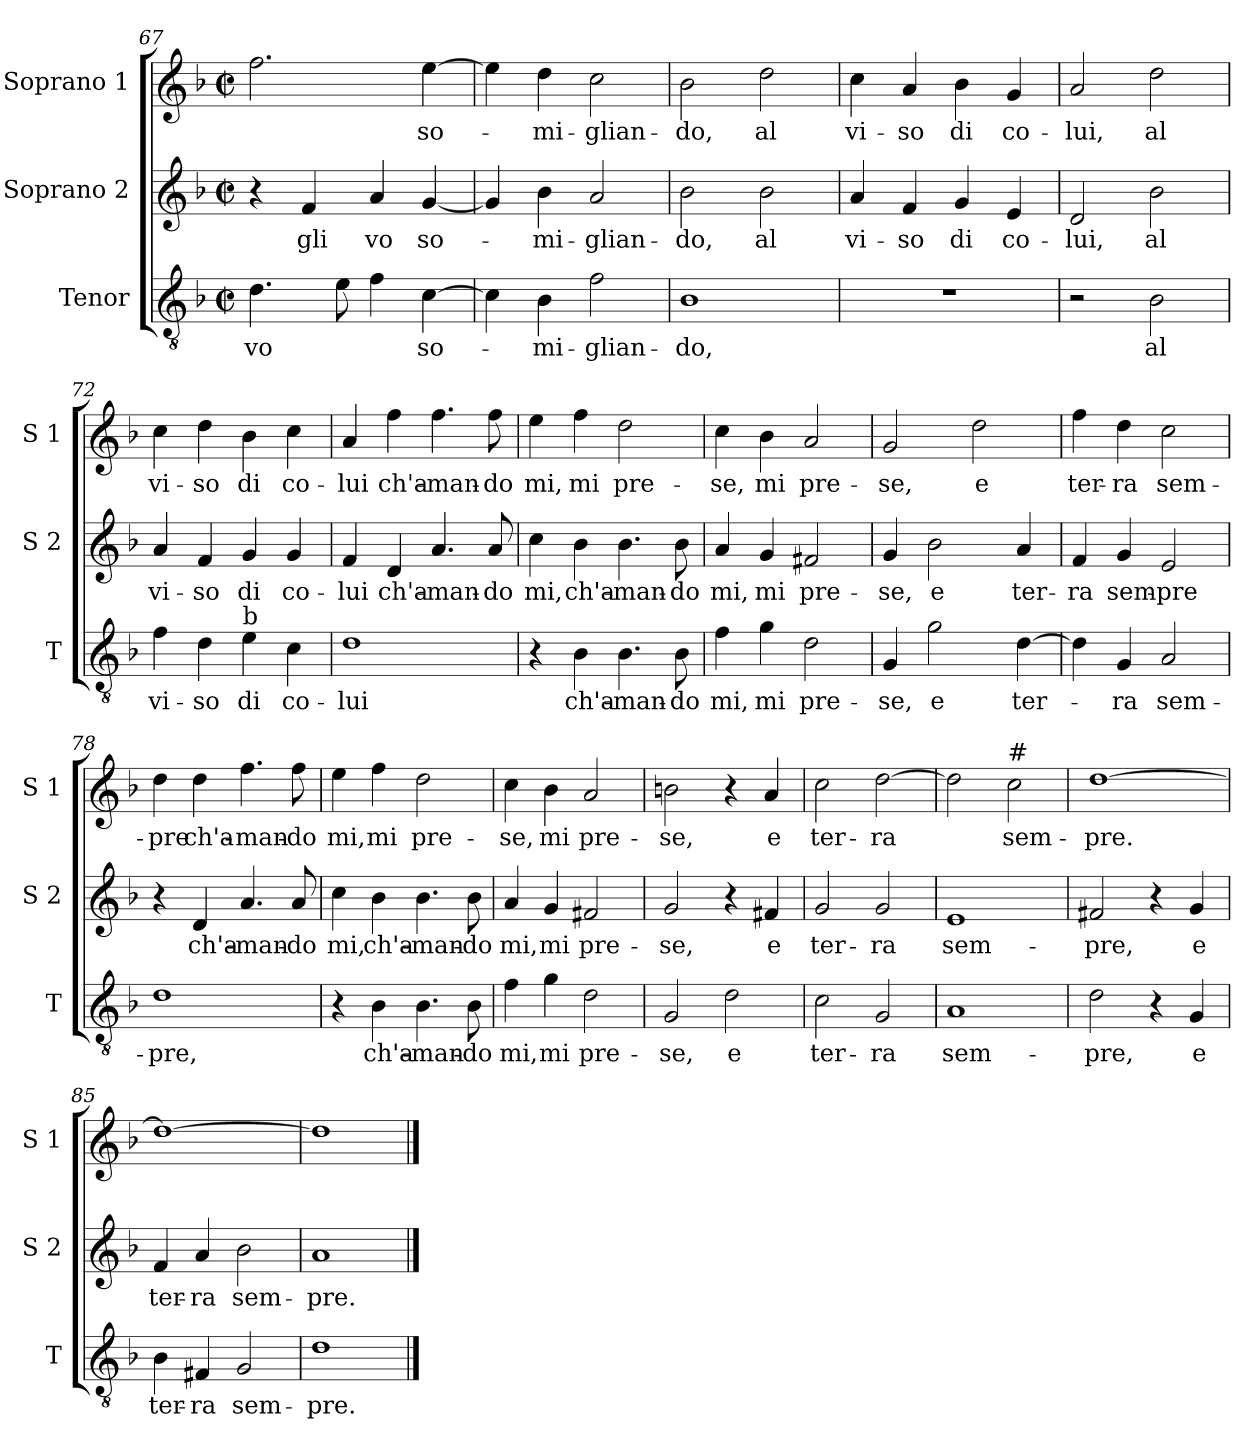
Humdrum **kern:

**kern	**text	**kern	**text	**kern	**text
*part3	*part3	*part2	*part2	*part1	*part1
*staff3	*staff3	*staff2	*staff2	*staff1	*staff1
*I"Tenor	*	*I"Soprano 2	*	*I"Soprano 1	*
*I'T	*	*I'S 2	*	*I'S 1	*
*clefGv2	*	*clefG2	*	*clefG2	*
*k[b-]	*	*k[b-]	*	*k[b-]	*
*F:	*	*F:	*	*F:	*
*M2/2	*	*M2/2	*	*M2/2	*
*met(c|)	*	*met(c|)	*	*met(c|)	*
=67	=67	=67	=67	=67	=67
!	!LO:LY:b	!	!	!	!
4.d\	vo	4r	.	2.ff\	.
!	!	!	!LO:LY:b	!	!
.	.	4f/	gli	.	.
8e\	.	.	.	.	.
!	!	!	!LO:LY:b	!	!
4f\	.	4a/	vo	.	.
!	!LO:LY:b	!	!LO:LY:b	!	!LO:LY:b
[4c\	so-	[4g/	so-	[4ee\	so-
=68	=68	=68	=68	=68	=68
4c\]	.	4g/]	.	4ee\]	.
!	!LO:LY:b	!	!LO:LY:b	!	!LO:LY:b
4B-\	-mi-	4b-\	-mi-	4dd\	-mi-
!	!LO:LY:b	!	!LO:LY:b	!	!LO:LY:b
2f\	-glian-	2a/	-glian-	2cc\	-glian-
=69	=69	=69	=69	=69	=69
!	!LO:LY:b	!	!LO:LY:b	!	!LO:LY:b
1B-	-do,	2b-\	-do,	2b-\	-do,
!	!	!	!LO:LY:b	!	!LO:LY:b
.	.	2b-\	al	2dd\	al
=70	=70	=70	=70	=70	=70
!	!	!	!LO:LY:b	!	!LO:LY:b
1r	.	4a/	vi-	4cc\	vi-
!	!	!	!LO:LY:b	!	!LO:LY:b
.	.	4f/	-so	4a/	-so
!	!	!	!LO:LY:b	!	!LO:LY:b
.	.	4g/	di	4b-\	di
!	!	!	!LO:LY:b	!	!LO:LY:b
.	.	4e/	co-	4g/	co-
!!LO:LB:g=z
=71	=71	=71	=71	=71	=71
!	!	!	!LO:LY:b	!	!LO:LY:b
2r	.	2d/	-lui,	2a/	-lui,
!	!LO:LY:b	!	!LO:LY:b	!	!LO:LY:b
2B-\	al	2b-\	al	2dd\	al
=72	=72	=72	=72	=72	=72
!	!LO:LY:b	!	!LO:LY:b	!	!LO:LY:b
4f\	vi-	4a/	vi-	4cc\	vi-
!	!LO:LY:b	!	!LO:LY:b	!	!LO:LY:b
4d\	-so	4f/	-so	4dd\	-so
!LO:TX:a:t=b	!	!	!	!	!
!	!LO:LY:b	!	!LO:LY:b	!	!LO:LY:b
4e\	di	4g/	di	4b-\	di
!	!LO:LY:b	!	!LO:LY:b	!	!LO:LY:b
4c\	co-	4g/	co-	4cc\	co-
=73	=73	=73	=73	=73	=73
!	!LO:LY:b	!	!LO:LY:b	!	!LO:LY:b
1d	-lui	4f/	-lui	4a/	-lui
!	!	!	!LO:LY:b	!	!LO:LY:b
.	.	4d/	ch'a-	4ff\	ch'a-
!	!	!	!LO:LY:b	!	!LO:LY:b
.	.	4.a/	-man-	4.ff\	-man-
!	!	!	!LO:LY:b	!	!LO:LY:b
.	.	8a/	-do	8ff\	-do
=74	=74	=74	=74	=74	=74
!	!	!	!LO:LY:b	!	!LO:LY:b
4r	.	4cc\	mi,	4ee\	mi,
!	!LO:LY:b	!	!LO:LY:b	!	!LO:LY:b
4B-\	ch'a-	4b-\	ch'a-	4ff\	mi
!	!LO:LY:b	!	!LO:LY:b	!	!LO:LY:b
4.B-\	-man-	4.b-\	-man-	2dd\	pre-
!	!LO:LY:b	!	!LO:LY:b	!	!
8B-\	-do	8b-\	-do	.	.
=75	=75	=75	=75	=75	=75
!	!LO:LY:b	!	!LO:LY:b	!	!LO:LY:b
4f\	mi,	4a/	mi,	4cc\	-se,
!	!LO:LY:b	!	!LO:LY:b	!	!LO:LY:b
4g\	mi	4g/	mi	4b-\	mi
!	!LO:LY:b	!	!LO:LY:b	!	!LO:LY:b
2d\	pre-	2f#X/	pre-	2a/	pre-
!!LO:LB:g=z
=76	=76	=76	=76	=76	=76
!	!LO:LY:b	!	!LO:LY:b	!	!LO:LY:b
4G/	-se,	4g/	-se,	2g/	-se,
!	!LO:LY:b	!	!LO:LY:b	!	!
2g\	e	2b-\	e	.	.
!	!	!	!	!	!LO:LY:b
.	.	.	.	2dd\	e
!	!LO:LY:b	!	!LO:LY:b	!	!
[4d\	ter-	4a/	ter-	.	.
=77	=77	=77	=77	=77	=77
!	!	!	!LO:LY:b	!	!LO:LY:b
4d\]	.	4f/	-ra	4ff\	ter-
!	!LO:LY:b	!	!LO:LY:b	!	!LO:LY:b
4G/	-ra	4g/	sem-	4dd\	-ra
!	!LO:LY:b	!	!LO:LY:b	!	!LO:LY:b
2A/	sem-	2e/	-pre	2cc\	sem-
=78	=78	=78	=78	=78	=78
!	!LO:LY:b	!	!	!	!LO:LY:b
1d	-pre,	4r	.	4dd\	-pre
!	!	!	!LO:LY:b	!	!LO:LY:b
.	.	4d/	ch'a-	4dd\	ch'a-
!	!	!	!LO:LY:b	!	!LO:LY:b
.	.	4.a/	-man-	4.ff\	-man-
!	!	!	!LO:LY:b	!	!LO:LY:b
.	.	8a/	-do	8ff\	-do
=79	=79	=79	=79	=79	=79
!	!	!	!LO:LY:b	!	!LO:LY:b
4r	.	4cc\	mi,	4ee\	mi,
!	!LO:LY:b	!	!LO:LY:b	!	!LO:LY:b
4B-\	ch'a-	4b-\	ch'a-	4ff\	mi
!	!LO:LY:b	!	!LO:LY:b	!	!LO:LY:b
4.B-\	-man-	4.b-\	-man-	2dd\	pre-
!	!LO:LY:b	!	!LO:LY:b	!	!
8B-\	-do	8b-\	-do	.	.
=80	=80	=80	=80	=80	=80
!	!LO:LY:b	!	!LO:LY:b	!	!LO:LY:b
4f\	mi,	4a/	mi,	4cc\	-se,
!	!LO:LY:b	!	!LO:LY:b	!	!LO:LY:b
4g\	mi	4g/	mi	4b-\	mi
!	!LO:LY:b	!	!LO:LY:b	!	!LO:LY:b
2d\	pre-	2f#X/	pre-	2a/	pre-
!!LO:LB:g=z
=81	=81	=81	=81	=81	=81
!	!LO:LY:b	!	!LO:LY:b	!	!LO:LY:b
2G/	-se,	2g/	-se,	2bn\	-se,
!	!LO:LY:b	!	!	!	!
2d\	e	4r	.	4r	.
!	!	!	!LO:LY:b	!	!LO:LY:b
.	.	4f#X/	e	4a/	e
=82	=82	=82	=82	=82	=82
!	!LO:LY:b	!	!LO:LY:b	!	!LO:LY:b
2c\	ter-	2g/	ter-	2cc\	ter-
!	!LO:LY:b	!	!LO:LY:b	!	!LO:LY:b
2G/	-ra	2g/	-ra	[2dd\	-ra
=83	=83	=83	=83	=83	=83
!	!LO:LY:b	!	!LO:LY:b	!	!
1A	sem-	1e	sem-	2dd\]	.
!	!	!	!	!LO:TX:a:t=#	!
!	!	!	!	!	!LO:LY:b
.	.	.	.	2cc\	sem-
=84	=84	=84	=84	=84	=84
!	!LO:LY:b	!	!LO:LY:b	!	!LO:LY:b
2d\	-pre,	2f#X/	-pre,	[1dd	-pre.
4r	.	4r	.	.	.
!	!LO:LY:b	!	!LO:LY:b	!	!
4G/	e	4g/	e	.	.
=85	=85	=85	=85	=85	=85
!	!LO:LY:b	!	!LO:LY:b	!	!
4B-\	ter-	4f/	ter-	1dd_	.
!	!LO:LY:b	!	!LO:LY:b	!	!
4F#X/	-ra	4a/	-ra	.	.
!	!LO:LY:b	!	!LO:LY:b	!	!
2G/	sem-	2b-\	sem-	.	.
=86	=86	=86	=86	=86	=86
!	!LO:LY:b	!	!LO:LY:b	!	!
1d	-pre.	1a	-pre.	1dd]	.
==	==	==	==	==	==
*-	*-	*-	*-	*-	*-
